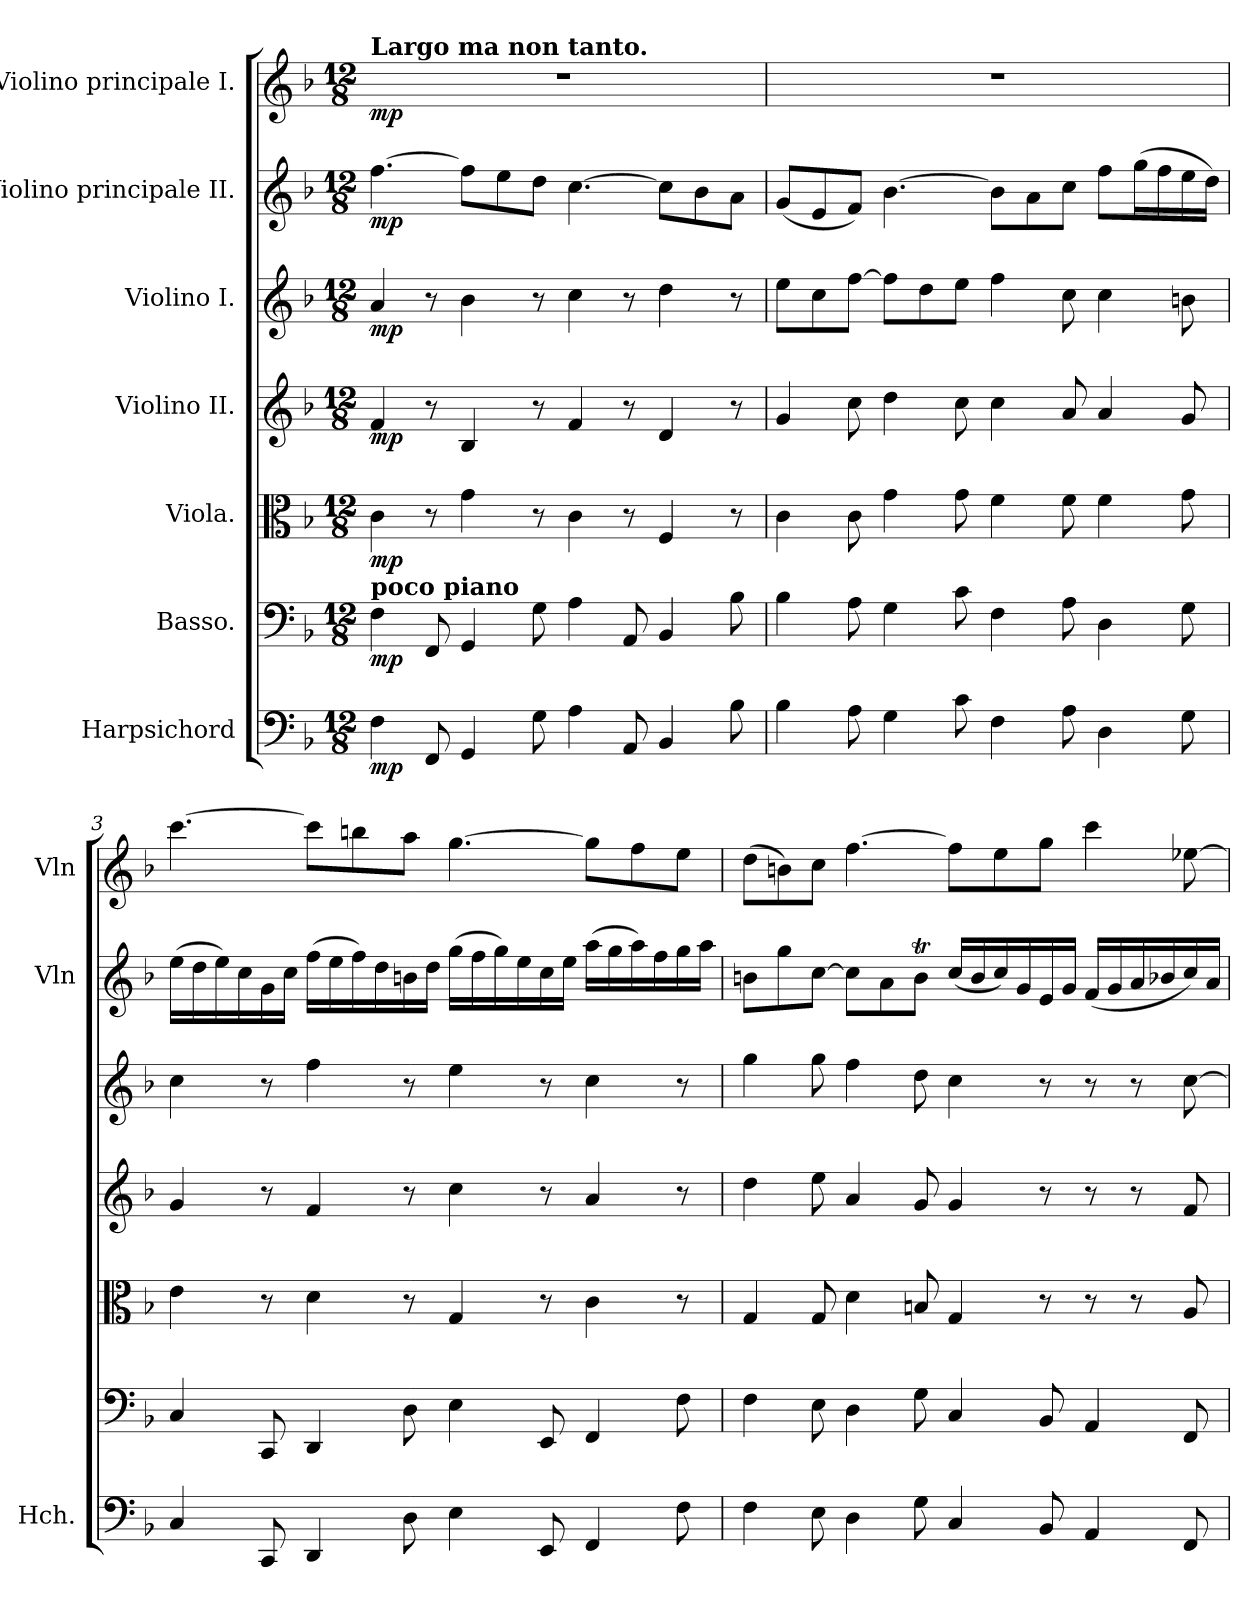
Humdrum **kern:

**kern	**dynam	**kern	**dynam	**kern	**dynam	**kern	**dynam	**kern	**dynam	**kern	**dynam	**kern	**dynam
*part7	*part7	*part6	*part6	*part5	*part5	*part4	*part4	*part3	*part3	*part2	*part2	*part1	*part1
*staff7	*staff7	*staff6	*staff6	*staff5	*staff5	*staff4	*staff4	*staff3	*staff3	*staff2	*staff2	*staff1	*staff1
*I"Harpsichord	*	*I"Basso.	*	*I"Viola.	*	*I"Violino II.	*	*I"Violino I.	*	*I"Violino principale II.	*	*I"Violino principale I.	*
*I'Hch.	*	*	*	*	*	*	*	*	*	*I'Vln	*	*I'Vln	*
*clefF4	*	*clefF4	*	*clefC3	*	*clefG2	*	*clefG2	*	*clefG2	*	*clefG2	*
*k[b-]	*	*k[b-]	*	*k[b-]	*	*k[b-]	*	*k[b-]	*	*k[b-]	*	*k[b-]	*
*M12/8	*	*M12/8	*	*M12/8	*	*M12/8	*	*M12/8	*	*M12/8	*	*M12/8	*
*MM45	*	*MM45	*	*MM45	*	*MM45	*	*MM45	*	*MM45	*	*MM45	*
=1	=1	=1	=1	=1	=1	=1	=1	=1	=1	=1	=1	=1	=1
!	!	!	!	!	!	!	!	!	!	!	!	!LO:TX:a:B:t=Largo ma non tanto.	!
!	!	!LO:TX:a:B:t=poco  piano	!	!	!	!	!	!	!	!	!	!	!
!	!LO:DY:b	!	!LO:DY:b	!	!LO:DY:b	!	!LO:DY:b	!	!LO:DY:b	!	!LO:DY:b	!	!LO:DY:b
4F\	mp	4F\	mp	4c\	mp	4f/	mp	4a/	mp	[4.ff\	mp	1.r	mp
8FF/	.	8FF/	.	8r	.	8r	.	8r	.	.	.	.	.
4GG/	.	4GG/	.	4g\	.	4B-/	.	4b-\	.	8ff\L]	.	.	.
.	.	.	.	.	.	.	.	.	.	8ee\	.	.	.
8G\	.	8G\	.	8r	.	8r	.	8r	.	8dd\J	.	.	.
4A\	.	4A\	.	4c\	.	4f/	.	4cc\	.	[4.cc\	.	.	.
8AA/	.	8AA/	.	8r	.	8r	.	8r	.	.	.	.	.
4BB-/	.	4BB-/	.	4F/	.	4d/	.	4dd\	.	8cc\L]	.	.	.
.	.	.	.	.	.	.	.	.	.	8b-\	.	.	.
8B-\	.	8B-\	.	8r	.	8r	.	8r	.	8a\J	.	.	.
=2	=2	=2	=2	=2	=2	=2	=2	=2	=2	=2	=2	=2	=2
4B-\	.	4B-\	.	4c\	.	4g/	.	8ee\L	.	(8g/L	.	1.r	.
.	.	.	.	.	.	.	.	8cc\	.	8e/	.	.	.
8A\	.	8A\	.	8c\	.	8cc\	.	[8ff\J	.	8f/J)	.	.	.
4G\	.	4G\	.	4g\	.	4dd\	.	8ff\L]	.	[4.b-\	.	.	.
.	.	.	.	.	.	.	.	8dd\	.	.	.	.	.
8c\	.	8c\	.	8g\	.	8cc\	.	8ee\J	.	.	.	.	.
4F\	.	4F\	.	4f\	.	4cc\	.	4ff\	.	8b-\L]	.	.	.
.	.	.	.	.	.	.	.	.	.	8a\	.	.	.
8A\	.	8A\	.	8f\	.	8a/	.	8cc\	.	8cc\J	.	.	.
4D\	.	4D\	.	4f\	.	4a/	.	4cc\	.	8ff\L	.	.	.
.	.	.	.	.	.	.	.	.	.	(16gg\L	.	.	.
.	.	.	.	.	.	.	.	.	.	16ff\	.	.	.
8G\	.	8G\	.	8g\	.	8g/	.	8bn\	.	16ee\	.	.	.
.	.	.	.	.	.	.	.	.	.	16dd\JJ)	.	.	.
=3	=3	=3	=3	=3	=3	=3	=3	=3	=3	=3	=3	=3	=3
4C/	.	4C/	.	4e\	.	4g/	.	4cc\	.	(16ee\LL	.	[4.ccc\	.
.	.	.	.	.	.	.	.	.	.	16dd\	.	.	.
.	.	.	.	.	.	.	.	.	.	16ee\)	.	.	.
.	.	.	.	.	.	.	.	.	.	16cc\	.	.	.
8CC/	.	8CC/	.	8r	.	8r	.	8r	.	16g\	.	.	.
.	.	.	.	.	.	.	.	.	.	16cc\JJ	.	.	.
4DD/	.	4DD/	.	4d\	.	4f/	.	4ff\	.	(16ff\LL	.	8ccc\L]	.
.	.	.	.	.	.	.	.	.	.	16ee\	.	.	.
.	.	.	.	.	.	.	.	.	.	16ff\)	.	8bbn\	.
.	.	.	.	.	.	.	.	.	.	16dd\	.	.	.
8D\	.	8D\	.	8r	.	8r	.	8r	.	16bn\	.	8aa\J	.
.	.	.	.	.	.	.	.	.	.	16dd\JJ	.	.	.
4E\	.	4E\	.	4G/	.	4cc\	.	4ee\	.	(16gg\LL	.	[4.gg\	.
.	.	.	.	.	.	.	.	.	.	16ff\	.	.	.
.	.	.	.	.	.	.	.	.	.	16gg\)	.	.	.
.	.	.	.	.	.	.	.	.	.	16ee\	.	.	.
8EE/	.	8EE/	.	8r	.	8r	.	8r	.	16cc\	.	.	.
.	.	.	.	.	.	.	.	.	.	16ee\JJ	.	.	.
4FF/	.	4FF/	.	4c\	.	4a/	.	4cc\	.	(16aa\LL	.	8gg\L]	.
.	.	.	.	.	.	.	.	.	.	16gg\	.	.	.
.	.	.	.	.	.	.	.	.	.	16aa\)	.	8ff\	.
.	.	.	.	.	.	.	.	.	.	16ff\	.	.	.
8F\	.	8F\	.	8r	.	8r	.	8r	.	16gg\	.	8ee\J	.
.	.	.	.	.	.	.	.	.	.	16aa\JJ	.	.	.
!!LO:PB:g=z
=4	=4	=4	=4	=4	=4	=4	=4	=4	=4	=4	=4	=4	=4
4F\	.	4F\	.	4G/	.	4dd\	.	4gg\	.	8bn\L	.	(8dd\L	.
.	.	.	.	.	.	.	.	.	.	8gg\	.	8bn\)	.
8E\	.	8E\	.	8G/	.	8ee\	.	8gg\	.	[8cc\J	.	8cc\J	.
4D\	.	4D\	.	4d\	.	4a/	.	4ff\	.	8cc\L]	.	[4.ff\	.
.	.	.	.	.	.	.	.	.	.	8a\	.	.	.
8G\	.	8G\	.	8Bn/	.	8g/	.	8dd\	.	8bt\J	.	.	.
4C/	.	4C/	.	4G/	.	4g/	.	4cc\	.	(16cc/LL	.	8ff\L]	.
.	.	.	.	.	.	.	.	.	.	16b/	.	.	.
.	.	.	.	.	.	.	.	.	.	16cc/)	.	8ee\	.
.	.	.	.	.	.	.	.	.	.	16g/	.	.	.
8BB-/	.	8BB-/	.	8r	.	8r	.	8r	.	16e/	.	8gg\J	.
.	.	.	.	.	.	.	.	.	.	16g/JJ	.	.	.
4AA/	.	4AA/	.	8r	.	8r	.	8r	.	(16f/LL	.	4ccc\	.
.	.	.	.	.	.	.	.	.	.	16g/	.	.	.
.	.	.	.	8r	.	8r	.	8r	.	16a/	.	.	.
.	.	.	.	.	.	.	.	.	.	16b-X/	.	.	.
8FF/	.	8FF/	.	8A/	.	8f/	.	[8cc\	.	16cc/)	.	[8ee-X\	.
.	.	.	.	.	.	.	.	.	.	16a/JJ	.	.	.
=	=	=	=	=	=	=	=	=	=	=	=	=	=
*-	*-	*-	*-	*-	*-	*-	*-	*-	*-	*-	*-	*-	*-
